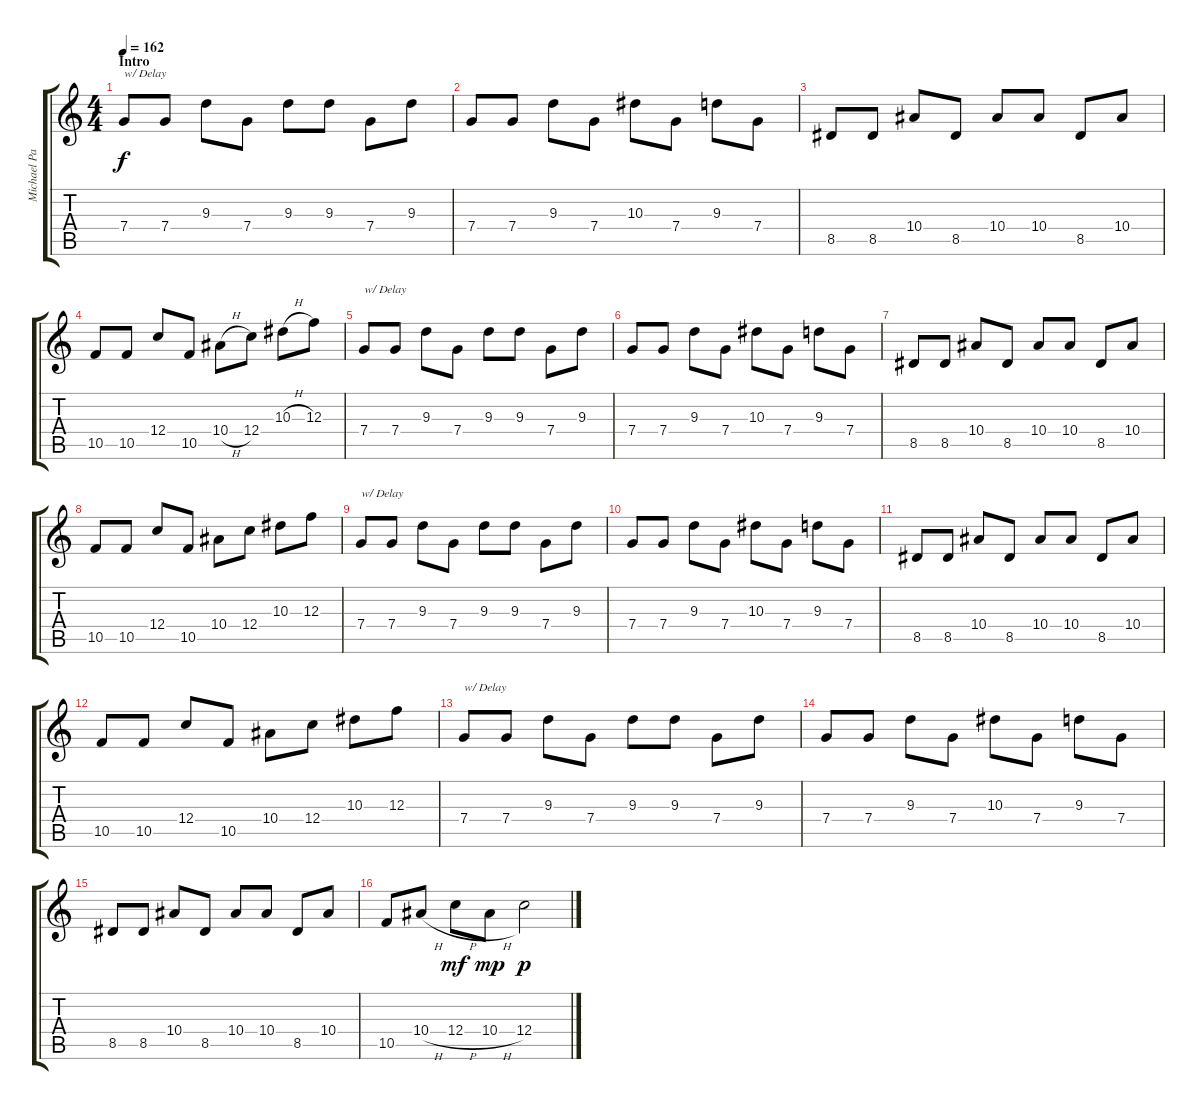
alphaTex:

\track ("Michael Padget" "Michael Pa") {instrument distortionguitar}
\staff {score tabs}
\tuning (D4 A3 F3 C3 G2 C2) {hide}
\ts (4 4)
\section ("" "Intro")
\tempo 162
\clef g2
\ks c
7.4.8{txt "w/ Delay" dy f instrument electricguitarclean} 7.4.8 9.3.8 7.4.8 9.3.8 9.3.8 7.4.8 9.3.8 |
7.4.8 7.4.8 9.3.8 7.4.8 10.3.8 7.4.8 9.3.8 7.4.8 |
8.5.8 8.5.8 10.4.8 8.5.8 10.4.8 10.4.8 8.5.8 10.4.8 |
10.5.8 10.5.8 12.4.8 10.5.8 10.4{h}.8 12.4.8 10.3{h}.8 12.3.8 |
7.4.8{txt "w/ Delay" instrument electricguitarclean} 7.4.8 9.3.8 7.4.8 9.3.8 9.3.8 7.4.8 9.3.8 |
7.4.8 7.4.8 9.3.8 7.4.8 10.3.8 7.4.8 9.3.8 7.4.8 |
8.5.8 8.5.8 10.4.8 8.5.8 10.4.8 10.4.8 8.5.8 10.4.8 |
10.5.8 10.5.8 12.4.8 10.5.8 10.4.8 12.4.8 10.3.8 12.3.8 |
7.4.8{txt "w/ Delay" instrument electricguitarclean} 7.4.8 9.3.8 7.4.8 9.3.8 9.3.8 7.4.8 9.3.8 |
7.4.8 7.4.8 9.3.8 7.4.8 10.3.8 7.4.8 9.3.8 7.4.8 |
8.5.8 8.5.8 10.4.8 8.5.8 10.4.8 10.4.8 8.5.8 10.4.8 |
10.5.8 10.5.8 12.4.8 10.5.8 10.4.8 12.4.8 10.3.8 12.3.8 |
7.4.8{txt "w/ Delay" instrument electricguitarclean} 7.4.8 9.3.8 7.4.8 9.3.8 9.3.8 7.4.8 9.3.8 |
7.4.8 7.4.8 9.3.8 7.4.8 10.3.8 7.4.8 9.3.8 7.4.8 |
8.5.8 8.5.8 10.4.8 8.5.8 10.4.8 10.4.8 8.5.8 10.4.8 |
10.5.8 10.4{h}.8 12.4{h}.8{dy mf} 10.4{h}.8{dy mp} 12.4.2{dy p}
